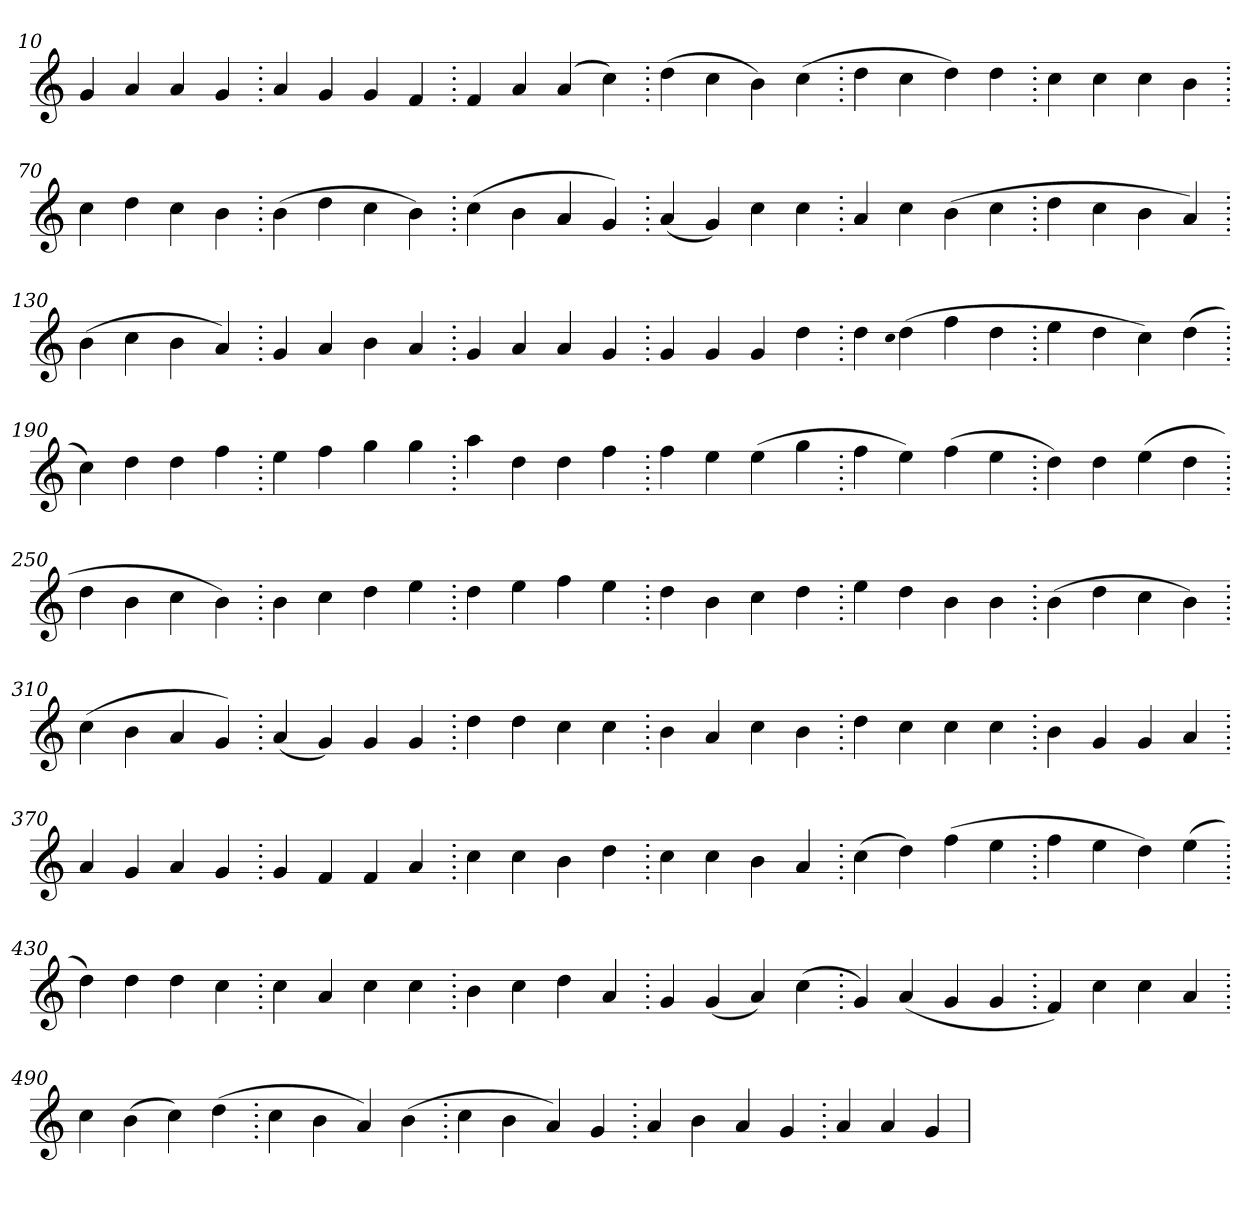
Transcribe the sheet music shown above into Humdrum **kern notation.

**kern
*part1
*staff1
*clefG2
=10.
4g
4a
4a
4g
=20.
4a
4g
4g
4f
=30.
4f
4a
(>4a
4cc)
=40.
(>4dd
4cc
4b)
(>4cc
=50.
4dd
4cc
4dd)
4dd
=60.
4cc
4cc
4cc
4b
=70.
4cc
4dd
4cc
4b
=80.
(>4b
4dd
4cc
4b)
=90.
(>4cc
4b
4a
4g)
=100.
(>4a
4g)
4cc
4cc
=110.
4a
4cc
(>4b
4cc
=120.
4dd
4cc
4b
4a)
=130.
(>4b
4cc
4b
4a)
=140.
4g
4a
4b
4a
=150.
4g
4a
4a
4g
=160.
4g
4g
4g
4dd
=170.
4dd
qqcc
(>4dd
4ff
4dd
=180.
4ee
4dd
4cc)
(>4dd
=190.
4cc)
4dd
4dd
4ff
=200.
4ee
4ff
4gg
4gg
=210.
4aa
4dd
4dd
4ff
=220.
4ff
4ee
(>4ee
4gg
=230.
4ff
4ee)
(>4ff
4ee
=240.
4dd)
4dd
(>4ee
4dd
=250.
4dd
4b
4cc
4b)
=260.
4b
4cc
4dd
4ee
=270.
4dd
4ee
4ff
4ee
=280.
4dd
4b
4cc
4dd
=290.
4ee
4dd
4b
4b
=300.
(>4b
4dd
4cc
4b)
=310.
(>4cc
4b
4a
4g)
=320.
(>4a
4g)
4g
4g
=330.
4dd
4dd
4cc
4cc
=340.
4b
4a
4cc
4b
=350.
4dd
4cc
4cc
4cc
=360.
4b
4g
4g
4a
=370.
4a
4g
4a
4g
=380.
4g
4f
4f
4a
=390.
4cc
4cc
4b
4dd
=400.
4cc
4cc
4b
4a
=410.
(>4cc
4dd)
(>4ff
4ee
=420.
4ff
4ee
4dd)
(>4ee
=430.
4dd)
4dd
4dd
4cc
=440.
4cc
4a
4cc
4cc
=450.
4b
4cc
4dd
4a
=460.
4g
(>4g
4a)
(>4cc
=470.
4g)
(>4a
4g
4g
=480.
4f)
4cc
4cc
4a
=490.
4cc
(>4b
4cc)
(>4dd
=500.
4cc
4b
4a)
(>4b
=510.
4cc
4b
4a)
4g
=520.
4a
4b
4a
4g
=530.
4a
4a
4g
=
*-
